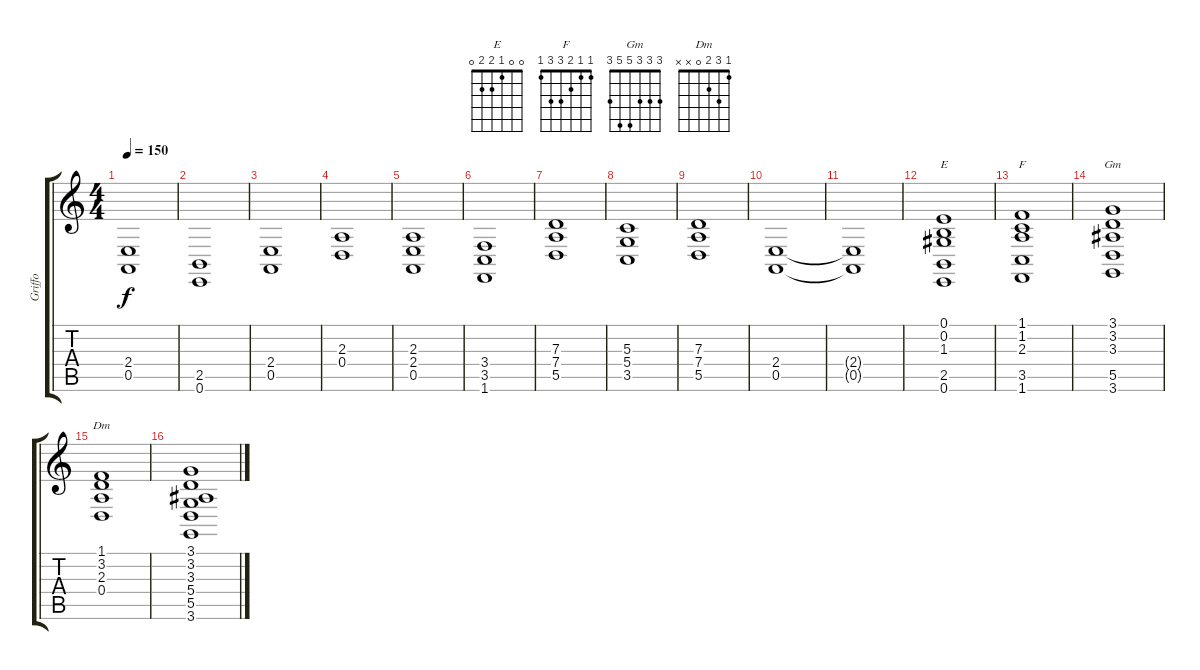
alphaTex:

\track ("Griffo" "Griffo") {instrument stringensemble1}
\staff {score tabs}
\tuning (E4 B3 G3 D3 A2 E2) {hide}
\chord ("E" 0 0 1 2 2 0)
\chord ("F" 1 1 2 3 3 1)
\chord ("Gm" 3 3 3 5 5 3)
\chord ("Dm" 1 3 2 0 x x)
\ts (4 4)
\tempo 150
\clef g2
\ks c
(2.4 0.5).1{dy f} |
(2.5 0.6).1 |
(2.4 0.5).1 |
(2.3 0.4).1 |
(2.3 2.4 0.5).1 |
(3.4 3.5 1.6).1 |
(7.3 7.4 5.5).1 |
(5.3 5.4 3.5).1 |
(7.3 7.4 5.5).1 |
(2.4 0.5).1 |
(2.4{t} 0.5{t}).1 |
(0.1 0.2 1.3 2.5 0.6).1{ch "E"} |
(1.1 1.2 2.3 3.5 1.6).1{ch "F"} |
(3.1 3.2 3.3 5.5 3.6).1{ch "Gm"} |
(1.1 3.2 2.3 0.4).1{ch "Dm"} |
(3.1 3.2 3.3 5.4 5.5 3.6).1
